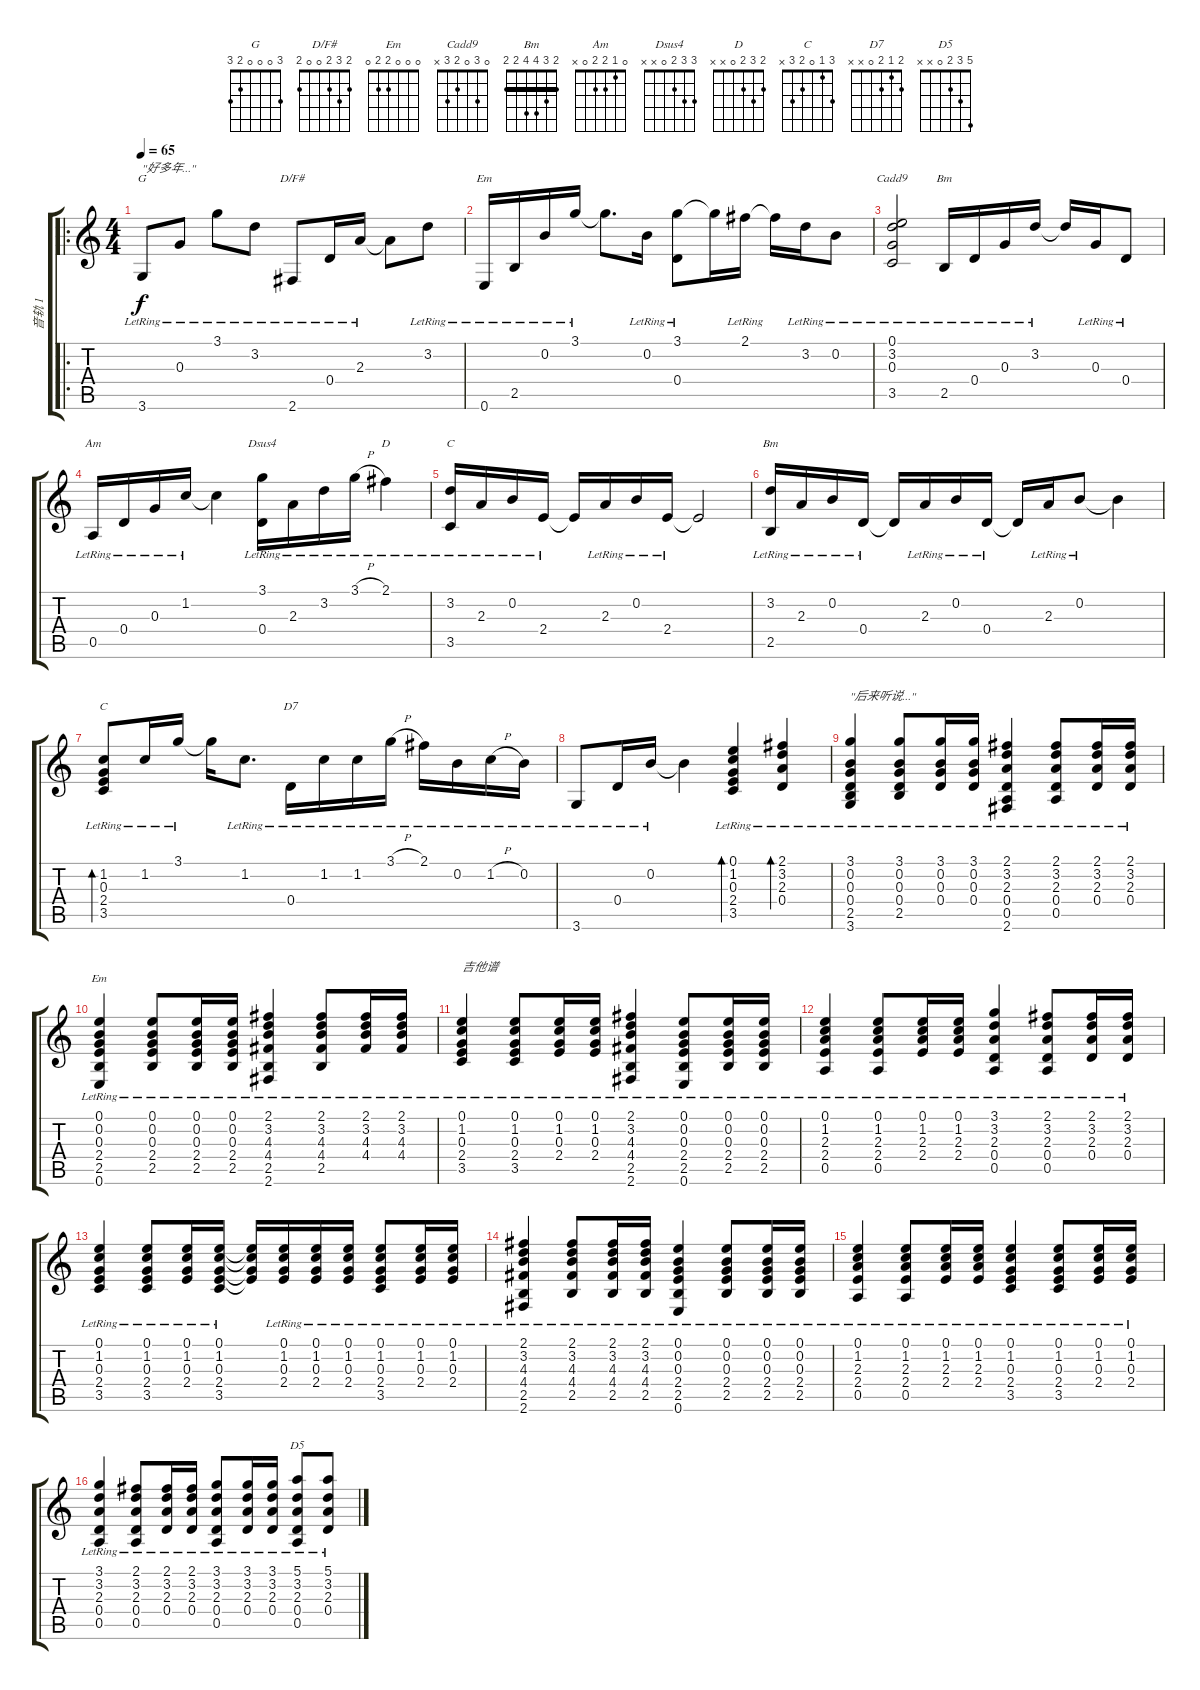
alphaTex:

\track ("音轨 1" "音轨 1") {instrument acousticguitarsteel}
\staff {score tabs}
\tuning (E4 B3 G3 D3 A2 E2) {hide}
\chord ("G" 3 0 0 0 2 3)
\chord ("D/F#" 2 3 2 0 0 2)
\chord ("Em" 3 0 0 2 2 0)
\chord ("Cadd9" 0 3 0 2 3 x)
\chord ("Bm" x 3 x x 2 x)
\chord ("Am" 0 1 2 2 0 x)
\chord ("Dsus4" 3 3 2 0 x x)
\chord ("D" 2 3 2 0 x x)
\chord ("C" 0 1 0 2 3 x)
\chord ("Bm" 2 3 4 4 2 2) {barre 2}
\chord ("C" 3 1 0 2 3 x)
\chord ("D7" 2 1 2 0 x x)
\chord ("Em" 0 0 0 2 2 0)
\chord ("D5" 5 3 2 0 x x)
\ro
\ts (4 4)
\tempo 65
\clef g2
\ks c
3.6{lr}.8{ch "G" txt "\"好多年...\"" dy f} 0.3{lr}.8 3.1{lr}.8 3.2{lr}.8 2.6{lr}.8{ch "D/F#"} 0.4{lr}.16 2.3{lr}.16 2.3{t}.8 3.2{lr}.8 |
0.6{lr}.16{ch "Em"} 2.5{lr}.16 0.2{lr}.16 3.1{lr}.16 3.1{t}.8{d} 0.2{lr}.16 (3.1{lr} 0.4{lr}).8 3.1{t}.16 2.1{lr}.16 2.1{t}.16 3.2{lr}.16 0.2{lr}.8 |
(0.1{lr} 3.2{lr} 0.3{lr} 3.5{lr}).2{ch "Cadd9"} 2.5{lr}.16{ch "Bm"} 0.4{lr}.16 0.3{lr}.16 3.2{lr}.16 3.2{t}.16 0.3{lr}.16 0.4{lr}.8 |
0.5{lr}.16{ch "Am"} 0.4{lr}.16 0.3{lr}.16 1.2{lr}.16 1.2{t}.4 (3.1{lr} 0.4{lr}).16{ch "Dsus4"} 2.3{lr}.16 3.2{lr}.16 3.1{h lr}.16 2.1{lr}.4{ch "D"} |
(3.2{lr} 3.5{lr}).16{ch "C"} 2.3{lr}.16 0.2{lr}.16 2.4{lr}.16 2.4{t}.16 2.3{lr}.16 0.2{lr}.16 2.4{lr}.16 2.4{t}.2 |
(3.2{lr} 2.5{lr}).16{ch "Bm"} 2.3{lr}.16 0.2{lr}.16 0.4{lr}.16 0.4{t}.16 2.3{lr}.16 0.2{lr}.16 0.4{lr}.16 0.4{t}.16 2.3{lr}.16 0.2{lr}.8 0.2{t}.4 |
(1.2{lr} 0.3{lr} 2.4{lr} 3.5{lr}).8{bd 60 ch "C"} 1.2{lr}.16 3.1{lr}.16 3.1{t}.16 1.2{lr}.8{d} 0.4{lr}.16{ch "D7"} 1.2{lr}.16 1.2{lr}.16 3.1{h lr}.16 2.1{lr}.16 0.2{lr}.16 1.2{h lr}.16 0.2{lr}.16 |
3.6{lr}.8 0.4{lr}.16 0.2{lr}.16 0.2{t}.4 (0.1{lr} 1.2{lr} 0.3{lr} 2.4{lr} 3.5{lr}).4{bd 60} (2.1{lr} 3.2{lr} 2.3{lr} 0.4{lr}).4{bd 60} |
(3.1{lr} 0.2{lr} 0.3{lr} 0.4{lr} 2.5{lr} 3.6{lr}).4{txt "\"后来听说...\""} (3.1{lr} 0.2{lr} 0.3{lr} 0.4{lr} 2.5{lr}).8 (3.1{lr} 0.2{lr} 0.3{lr} 0.4{lr}).16 (3.1{lr} 0.2{lr} 0.3{lr} 0.4{lr}).16 (2.1{lr} 3.2{lr} 2.3{lr} 0.4{lr} 0.5{lr} 2.6{lr}).4 (2.1{lr} 3.2{lr} 2.3{lr} 0.4{lr} 0.5{lr}).8 (2.1{lr} 3.2{lr} 2.3{lr} 0.4{lr}).16 (2.1{lr} 3.2{lr} 2.3{lr} 0.4{lr}).16 |
(0.1{lr} 0.2{lr} 0.3{lr} 2.4{lr} 2.5{lr} 0.6{lr}).4{ch "Em"} (0.1{lr} 0.2{lr} 0.3{lr} 2.4{lr} 2.5{lr}).8 (0.1{lr} 0.2{lr} 0.3{lr} 2.4{lr} 2.5{lr}).16 (0.1{lr} 0.2{lr} 0.3{lr} 2.4{lr} 2.5{lr}).16 (2.1{lr} 3.2{lr} 4.3{lr} 4.4{lr} 2.5{lr} 2.6{lr}).4 (2.1{lr} 3.2{lr} 4.3{lr} 4.4{lr} 2.5{lr}).8 (2.1{lr} 3.2{lr} 4.3{lr} 4.4{lr}).16 (2.1{lr} 3.2{lr} 4.3{lr} 4.4{lr}).16 |
(0.1{lr} 1.2{lr} 0.3{lr} 2.4{lr} 3.5{lr}).4{txt "吉他谱"} (0.1{lr} 1.2{lr} 0.3{lr} 2.4{lr} 3.5{lr}).8 (0.1{lr} 1.2{lr} 0.3{lr} 2.4{lr}).16 (0.1{lr} 1.2{lr} 0.3{lr} 2.4{lr}).16 (2.1{lr} 3.2{lr} 4.3{lr} 4.4{lr} 2.5{lr} 2.6{lr}).4 (0.1{lr} 0.2{lr} 0.3{lr} 2.4{lr} 2.5{lr} 0.6{lr}).8 (0.1{lr} 0.2{lr} 0.3{lr} 2.4{lr} 2.5{lr}).16 (0.1{lr} 0.2{lr} 0.3{lr} 2.4{lr} 2.5{lr}).16 |
(0.1{lr} 1.2{lr} 2.3{lr} 2.4{lr} 0.5{lr}).4 (0.1{lr} 1.2{lr} 2.3{lr} 2.4{lr} 0.5{lr}).8 (0.1{lr} 1.2{lr} 2.3{lr} 2.4{lr}).16 (0.1{lr} 1.2{lr} 2.3{lr} 2.4{lr}).16 (3.1{lr} 3.2{lr} 2.3{lr} 0.4{lr} 0.5{lr}).4 (2.1{lr} 3.2{lr} 2.3{lr} 0.4{lr} 0.5{lr}).8 (2.1{lr} 3.2{lr} 2.3{lr} 0.4{lr}).16 (2.1{lr} 3.2{lr} 2.3{lr} 0.4{lr}).16 |
(0.1{lr} 1.2{lr} 0.3{lr} 2.4{lr} 3.5{lr}).4 (0.1{lr} 1.2{lr} 0.3{lr} 2.4{lr} 3.5{lr}).8 (0.1{lr} 1.2{lr} 0.3{lr} 2.4{lr}).16 (0.1{lr} 1.2{lr} 0.3{lr} 2.4{lr} 3.5{lr}).16 (0.1{t} 1.2{t} 0.3{t} 2.4{t}).16 (0.1{lr} 1.2{lr} 0.3{lr} 2.4{lr}).16 (0.1{lr} 1.2{lr} 0.3{lr} 2.4{lr}).16 (0.1{lr} 1.2{lr} 0.3{lr} 2.4{lr}).16 (0.1{lr} 1.2{lr} 0.3{lr} 2.4{lr} 3.5{lr}).8 (0.1{lr} 1.2{lr} 0.3{lr} 2.4{lr}).16 (0.1{lr} 1.2{lr} 0.3{lr} 2.4{lr}).16 |
(2.1{lr} 3.2{lr} 4.3{lr} 4.4{lr} 2.5{lr} 2.6{lr}).4 (2.1{lr} 3.2{lr} 4.3{lr} 4.4{lr} 2.5{lr}).8 (2.1{lr} 3.2{lr} 4.3{lr} 4.4{lr} 2.5{lr}).16 (2.1{lr} 3.2{lr} 4.3{lr} 4.4{lr} 2.5{lr}).16 (0.1{lr} 0.2{lr} 0.3{lr} 2.4{lr} 2.5{lr} 0.6{lr}).4 (0.1{lr} 0.2{lr} 0.3{lr} 2.4{lr} 2.5{lr}).8 (0.1{lr} 0.2{lr} 0.3{lr} 2.4{lr} 2.5{lr}).16 (0.1{lr} 0.2{lr} 0.3{lr} 2.4{lr} 2.5{lr}).16 |
(0.1{lr} 1.2{lr} 2.3{lr} 2.4{lr} 0.5{lr}).4 (0.1{lr} 1.2{lr} 2.3{lr} 2.4{lr} 0.5{lr}).8 (0.1{lr} 1.2{lr} 2.3{lr} 2.4{lr}).16 (0.1{lr} 1.2{lr} 2.3{lr} 2.4{lr}).16 (0.1{lr} 1.2{lr} 0.3{lr} 2.4{lr} 3.5{lr}).4 (0.1{lr} 1.2{lr} 0.3{lr} 2.4{lr} 3.5{lr}).8 (0.1{lr} 1.2{lr} 0.3{lr} 2.4{lr}).16 (0.1{lr} 1.2{lr} 0.3{lr} 2.4{lr}).16 |
(3.1{lr} 3.2{lr} 2.3{lr} 0.4{lr} 0.5{lr}).4 (2.1{lr} 3.2{lr} 2.3{lr} 0.4{lr} 0.5{lr}).8 (2.1{lr} 3.2{lr} 2.3{lr} 0.4{lr}).16 (2.1{lr} 3.2{lr} 2.3{lr} 0.4{lr}).16 (3.1{lr} 3.2{lr} 2.3{lr} 0.4{lr} 0.5{lr}).8 (3.1{lr} 3.2{lr} 2.3{lr} 0.4{lr}).16 (3.1{lr} 3.2{lr} 2.3{lr} 0.4{lr}).16 (5.1{lr} 3.2{lr} 2.3{lr} 0.4{lr} 0.5{lr}).8{ch "D5"} (5.1{lr} 3.2{lr} 2.3{lr} 0.4{lr}).8
